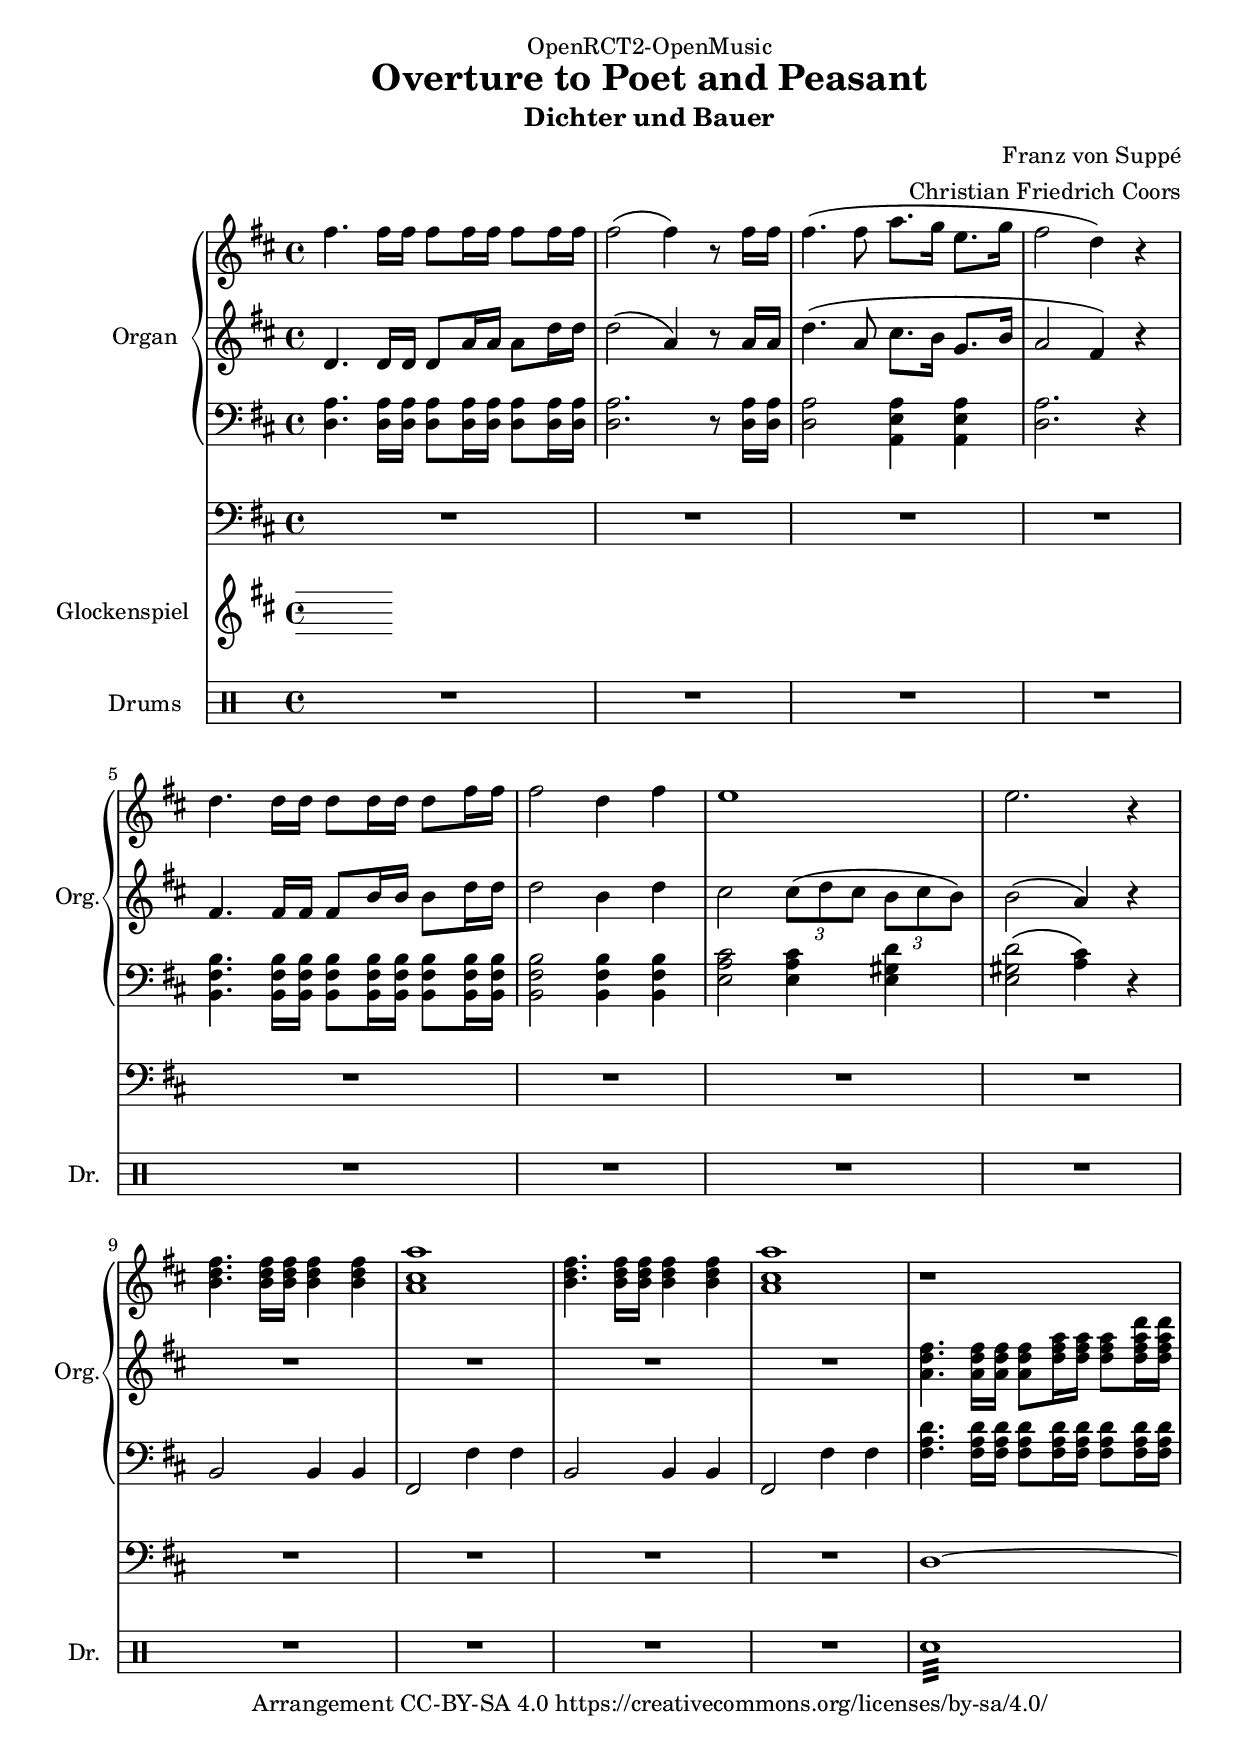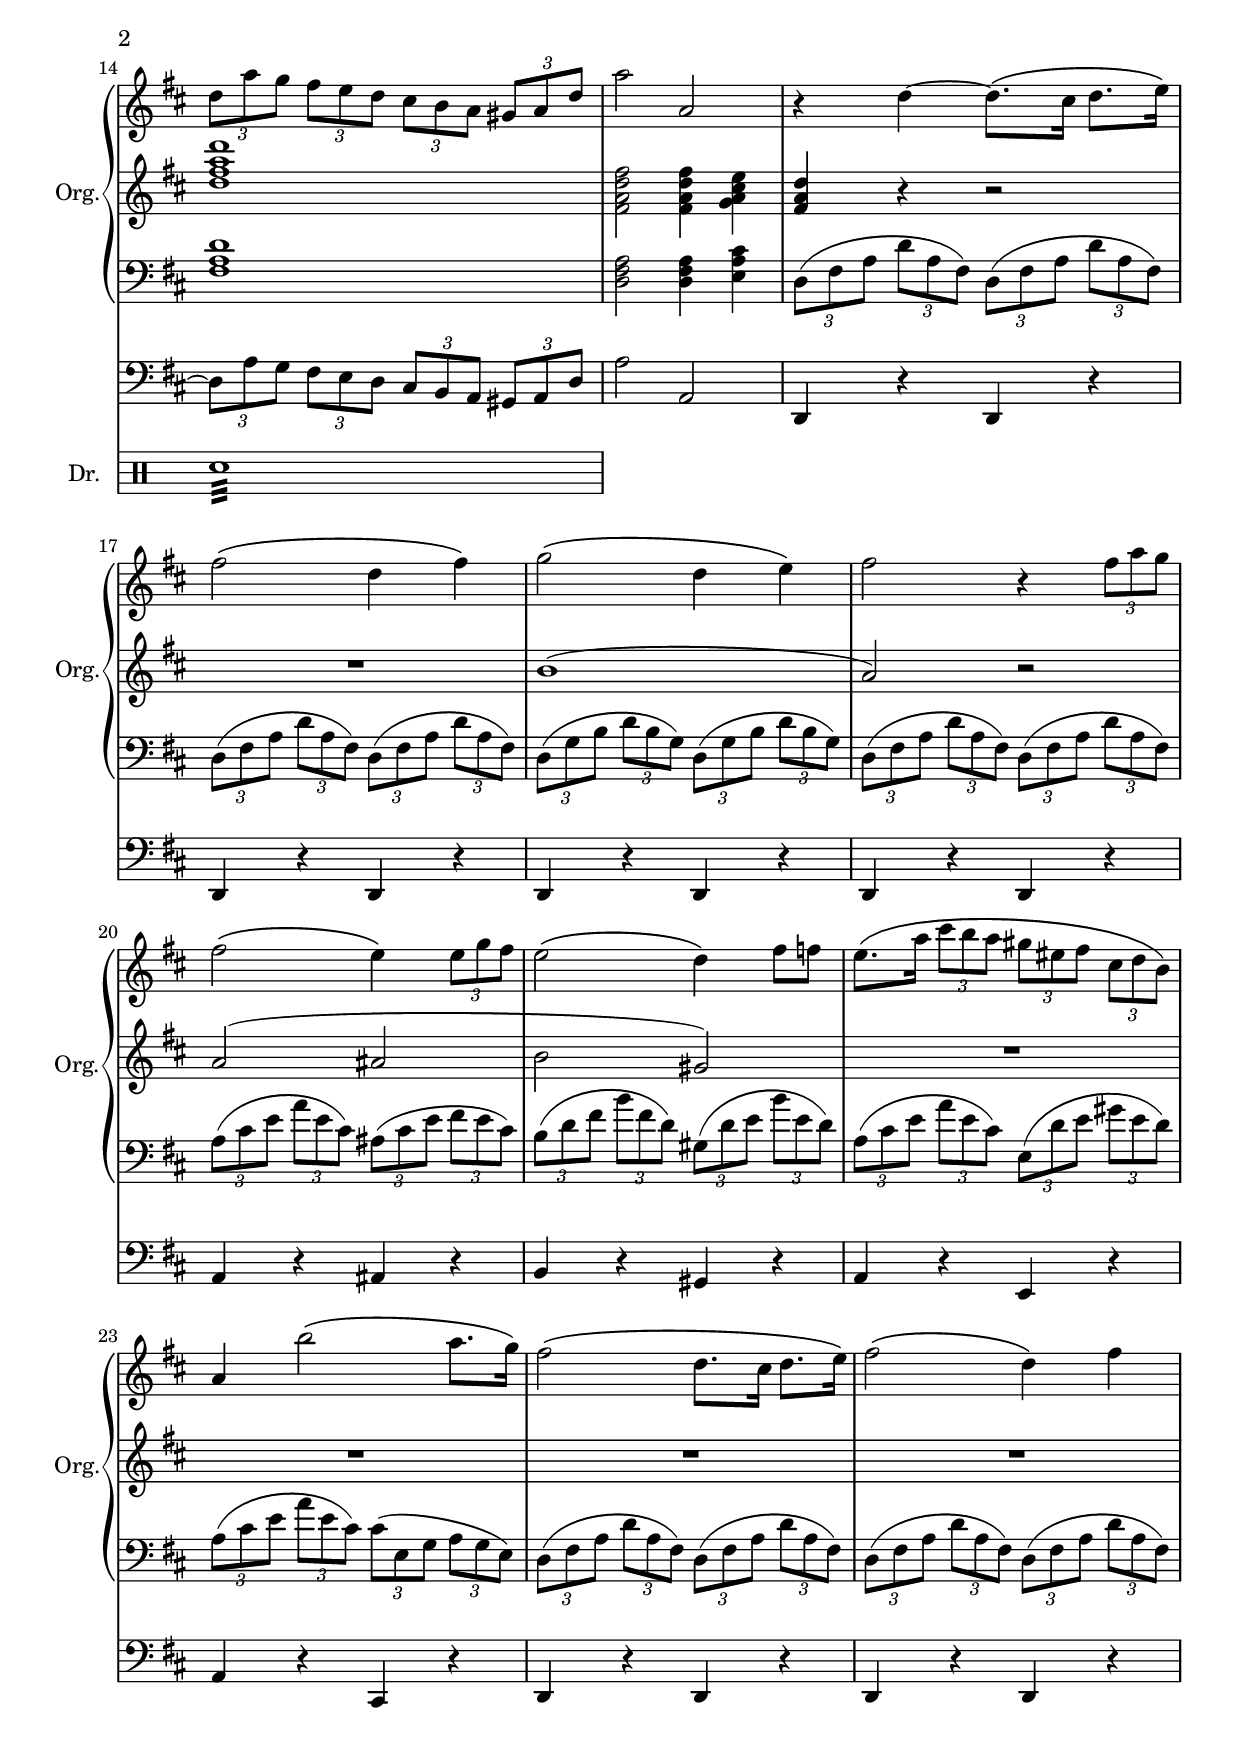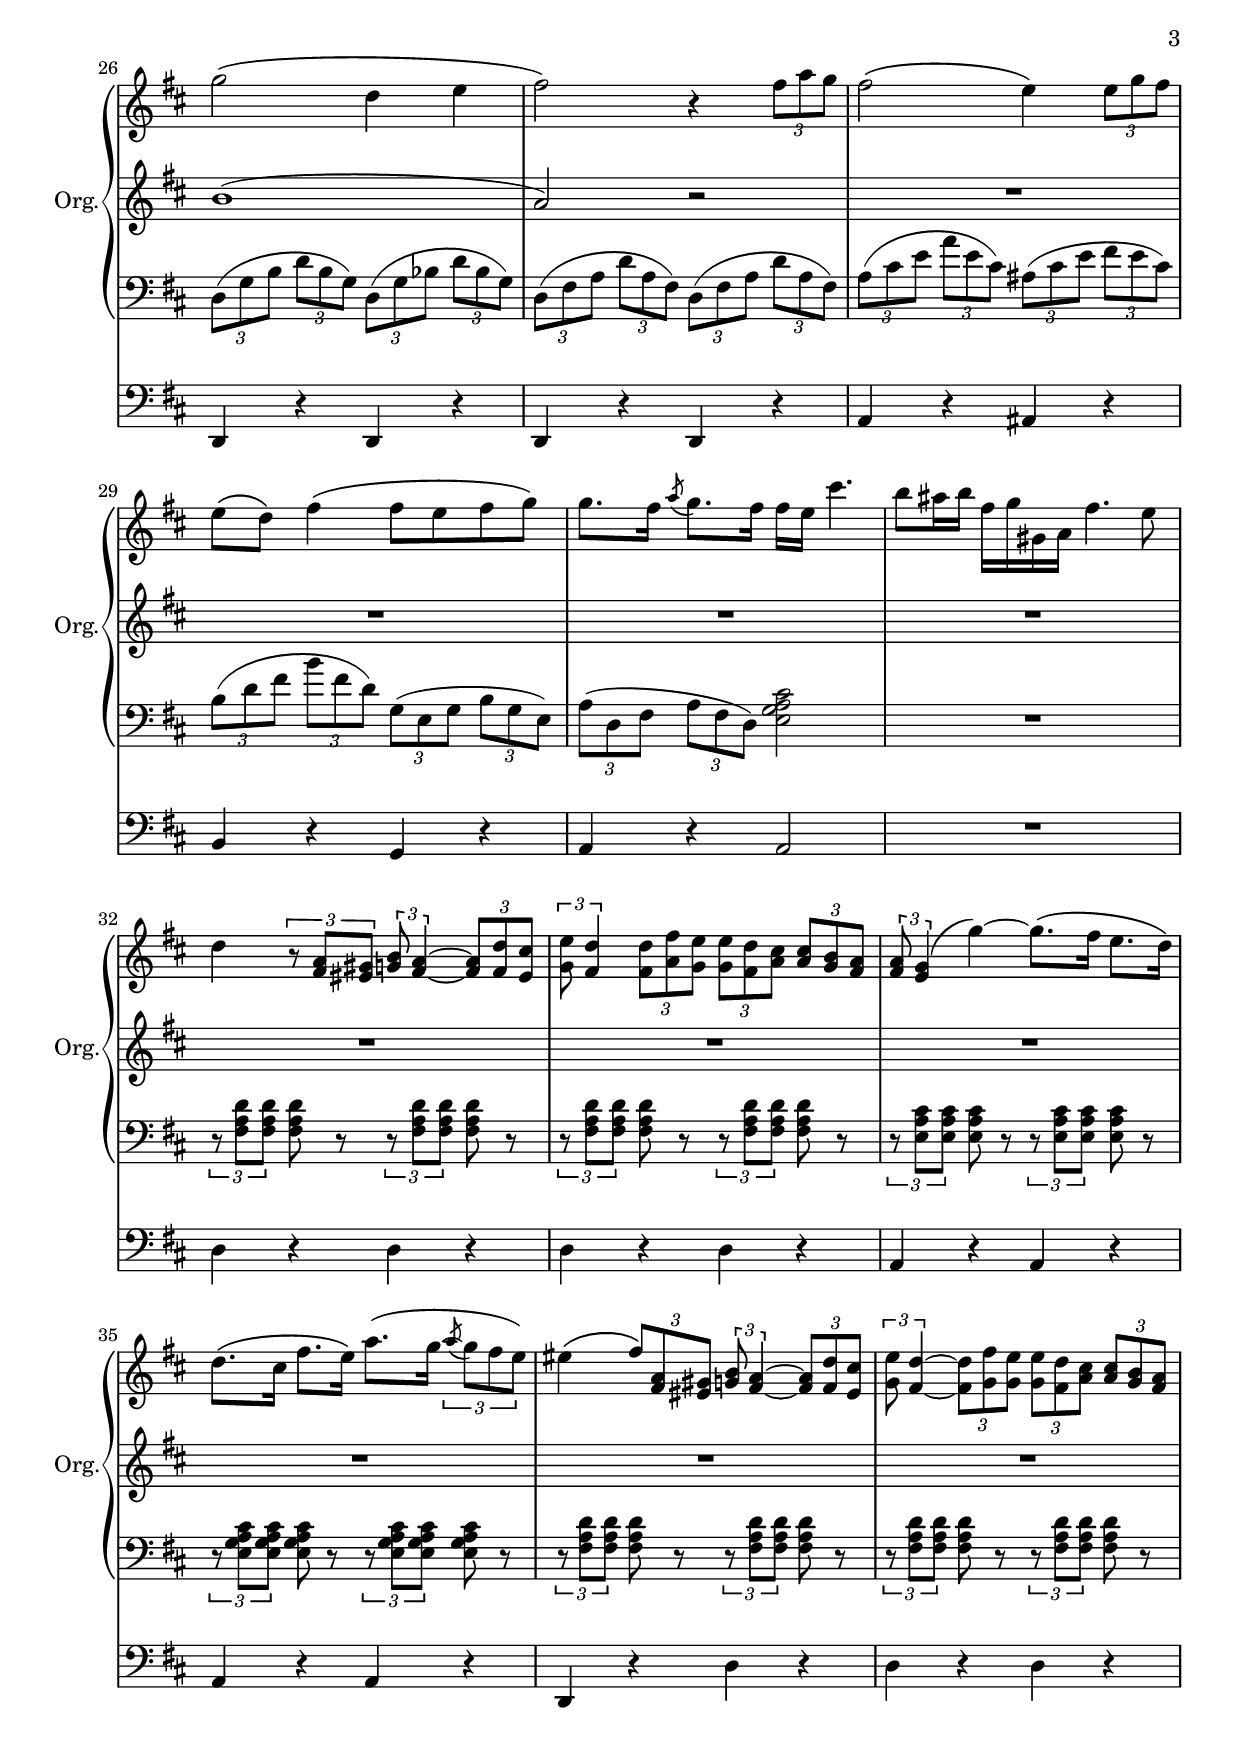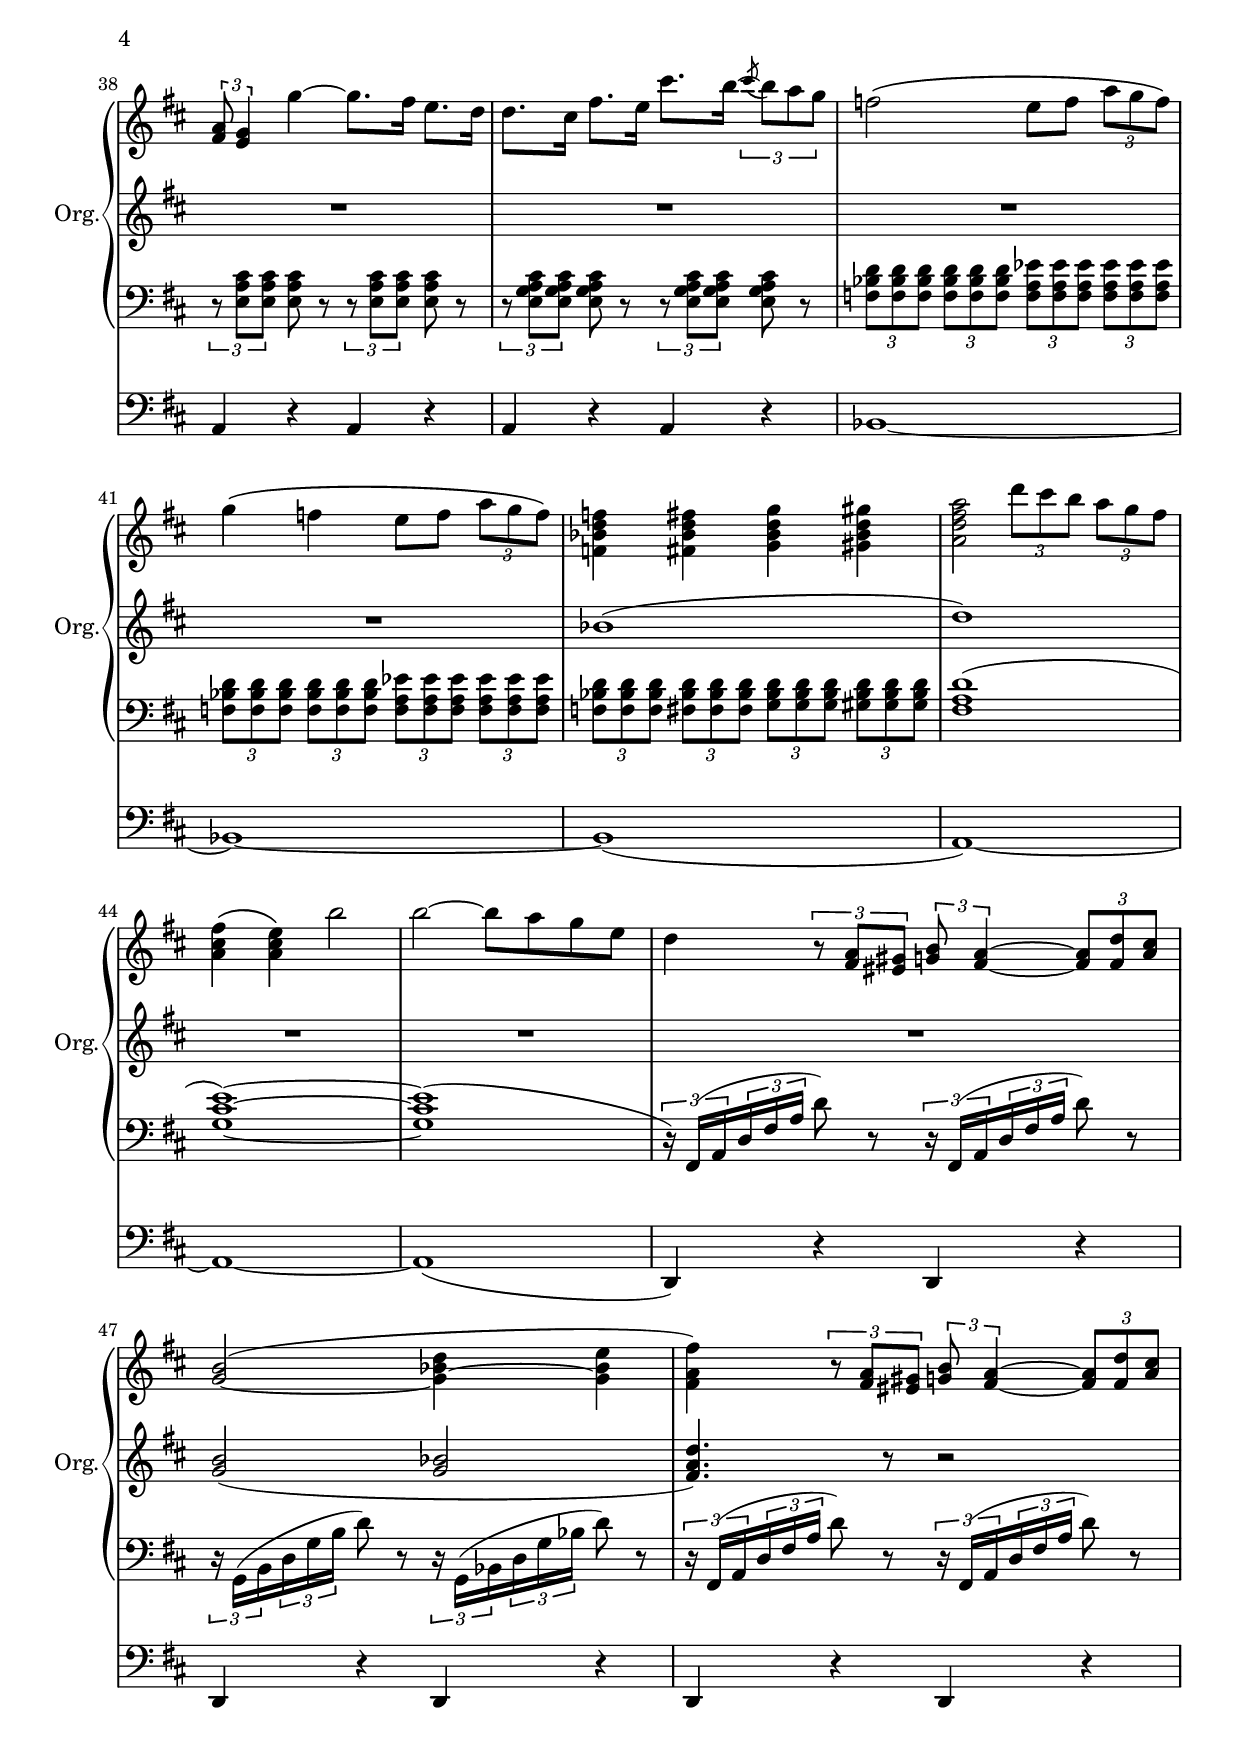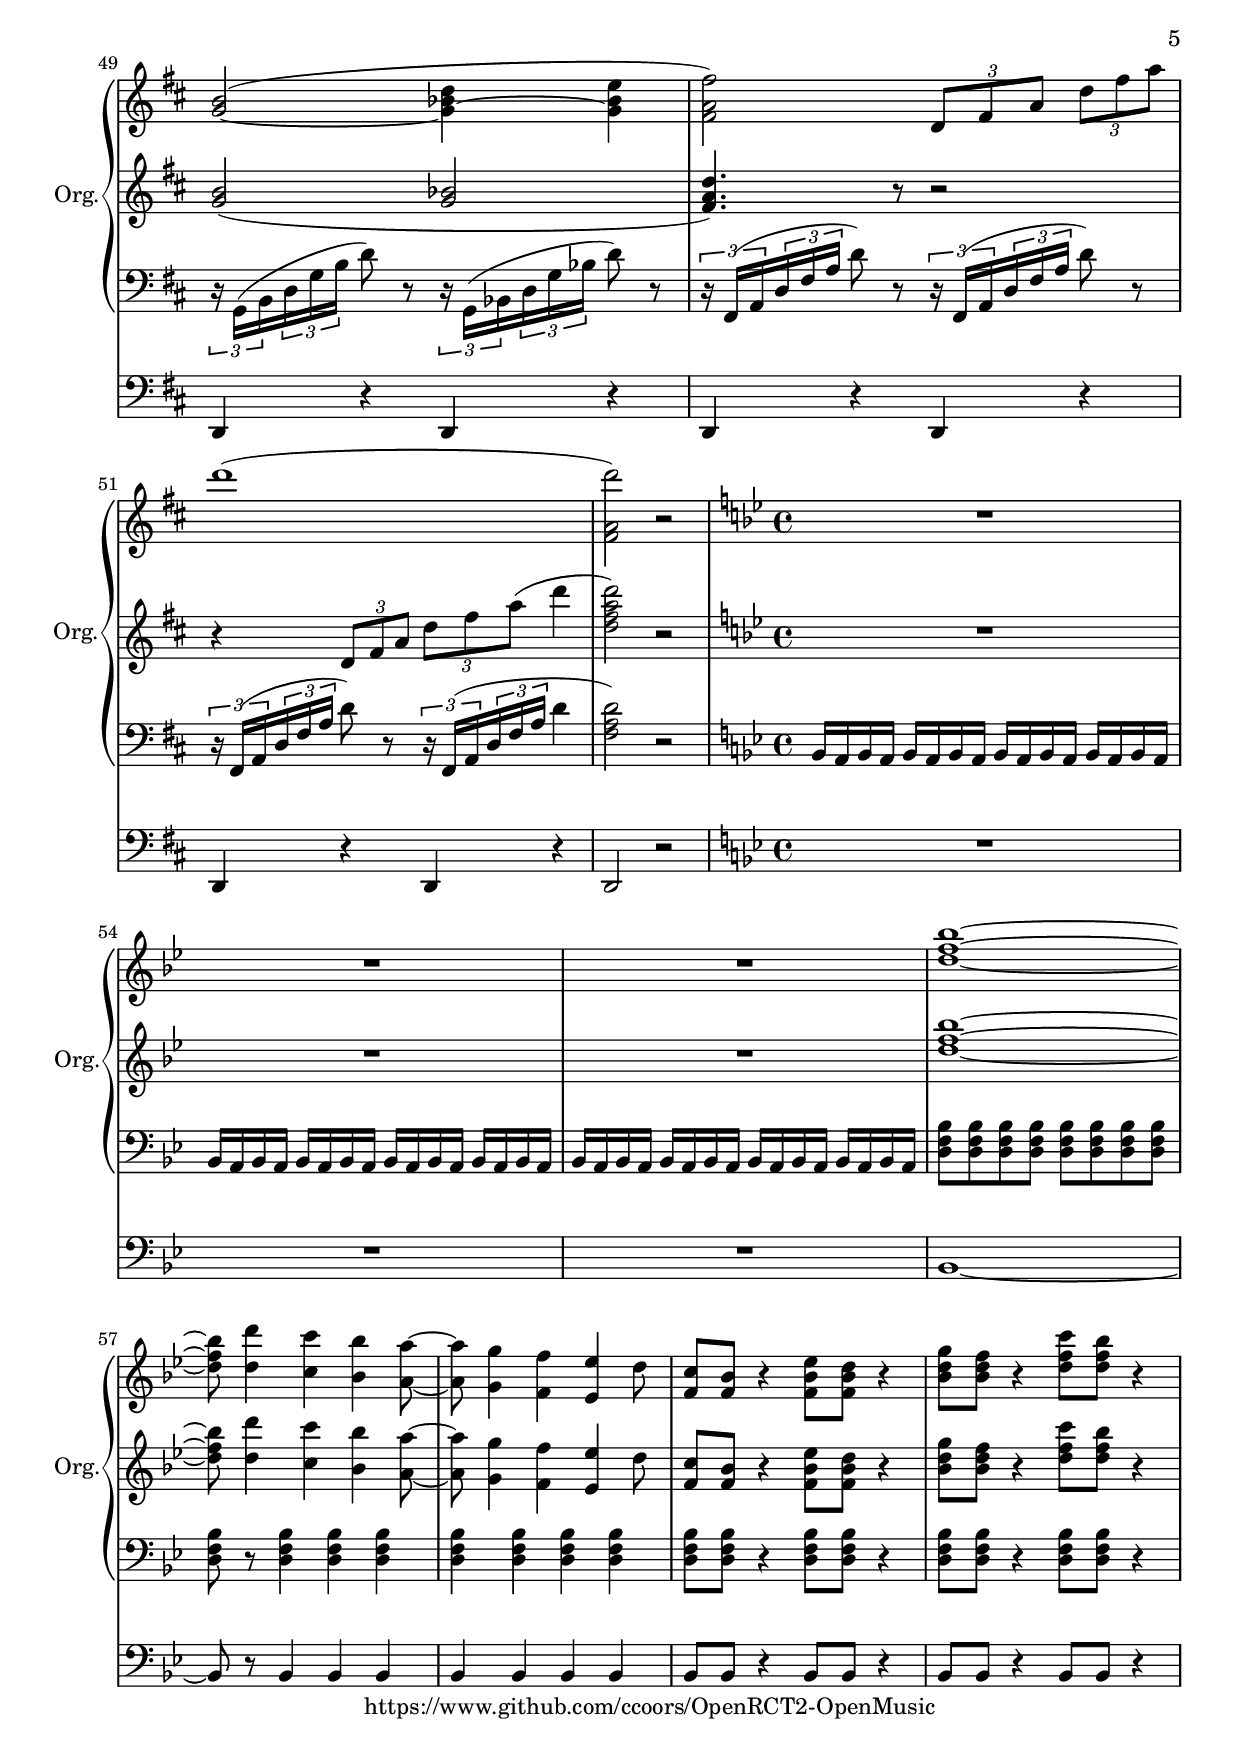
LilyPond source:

\version "2.18.2"
\include "articulate.ly"
#(define ac:normalFactor '(15 . 16))

\header {
  dedication = "OpenRCT2-OpenMusic"
  title = "Overture to Poet and Peasant"
  arranger = "Christian Friedrich Coors"
  subtitle = "Dichter und Bauer"
  composer = "Franz von Suppé"
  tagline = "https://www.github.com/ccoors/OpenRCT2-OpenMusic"
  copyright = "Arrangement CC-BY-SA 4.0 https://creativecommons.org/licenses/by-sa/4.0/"
}

\paper {
  #(set-paper-size "a4")
  left-margin = 2\cm
}

global_andante = {
  \key d \major
  \time 4/4
}

global_allegro = {
  \key g \minor
  \time 4/4
  \set Score.tempoHideNote = ##t
  \tempo 4 = 180
}

second_melody = \relative c'' {
  \global_andante
  
  fis4. fis16 fis fis8 fis16 fis fis8 fis16 fis
  fis2\( fis4\) r8 fis16 fis
  fis4.\( fis8 a8. g16 e8. g16
  fis2 d4\) r
  
  d4. d16 d d8 d16 d d8 fis16 fis
  fis2 d4 fis
  e1
  e2. r4
  
  \repeat unfold 2 {
    <b d fis>4. <b d fis>16 <b d fis> <b d fis>4 <b d fis>
    <a cis a'>1
  }
  
  r1
  \tuplet 3/2 { d8 a' g } \tuplet 3/2 { fis e d } \tuplet 3/2 { cis b a } \tuplet 3/2 { gis a d }
  a'2 a,
  r4 d4~ d8.\( cis16 d8. e16\)
  fis2\( d4 fis\)
  g2\( d4 e\)
  fis2 r4 \tuplet 3/2 { fis8 a g }
  fis2\( e4\) \tuplet 3/2 { e8 g fis }
  e2\( d4\) fis8 f
  e8.\( a16 \tuplet 3/2 { cis8 b a } \tuplet 3/2 { gis eis fis } \tuplet 3/2 { cis d b\) }
  a4 b'2\( a8. g16\)
  fis2\( d8. cis16 d8. e16\)
  fis2\( d4\) fis
  g2\( d4 e
  fis2\) r4 \tuplet 3/2 { fis8 a g }
  fis2\( e4\) \tuplet 3/2 { e8 g fis }
  e8\( d\) fis4\( fis8 e fis g\)
  g8. fis16 \acciaccatura a8 g8. fis16 fis e cis'4.
  b8 ais16 b fis g gis, a fis'4. e8
  
  d4 \tuplet 3/2 { r8 <fis, a> <eis gis> } \tuplet 3/2 { <g b>8 <fis a>4~ } \tuplet 3/2 { <fis a>8 <fis d'> <eis cis'> }
  \tuplet 3/2 { <g e'>8 <fis d'>4 } \tuplet 3/2 { <fis d'>8 <a fis'> <g e'> } \tuplet 3/2 { <g e'> <fis d'> <a cis> } \tuplet 3/2 { <a cis> <g b> <fis a> }
  \tuplet 3/2 { <fis a>8 <e g>4\( } g'4\)~ g8.\( fis16 e8. d16\)
  d8.\( cis16 fis8. e16\) a8.\( g16~ \tuplet 3/2 { \acciaccatura a8 g8 fis e\) }
  eis4\( \tuplet 3/2 { fis8\) <fis, a> <eis gis> } \tuplet 3/2 { <g b> <fis a>4~ } \tuplet 3/2 { <fis a>8 <fis d'> <eis cis'> }
  \tuplet 3/2 { <g e'>8 <fis d'>4~ } \tuplet 3/2 { <fis d'>8 <g fis'> <g e'> } \tuplet 3/2 { <g e'> <fis d'> <a cis> } \tuplet 3/2 { <a cis> <g b> <fis a> }
  \tuplet 3/2 { <fis a>8 <e g>4 } g'~ g8. fis16 e8. d16
  d8. cis16 fis8. e16 cis'8. b16~ \tuplet 3/2 { \acciaccatura cis8 b8 a g  }
  
  f2\( e8 f \tuplet 3/2 { a g f\) }
  g4\( f e8 f \tuplet 3/2 { a g f\) }
  <f, bes d f>4 <fis bes d fis> <g bes d g> <gis bes d gis>
  <a d fis a>2 \tuplet 3/2 { d'8 cis b } \tuplet 3/2 { a g fis }
  <a, cis fis>4\( <a cis e>\) b'2
  b~ b8 a g e
  d4 \tuplet 3/2 { r8 <fis, a> <eis gis> } \tuplet 3/2 { <g b> <fis a>4~ } \tuplet 3/2 { <fis a>8 <fis d'> <a cis> }
  <g~ b>2( <g~ bes d>4 <g bes e>
  <fis a fis'>4) \tuplet 3/2 { r8 <fis a> <eis gis> } \tuplet 3/2 { <g b> <fis a>4~ } \tuplet 3/2 { <fis a>8 <fis d'> <a cis> }
  <g~ b>2( <g~ bes d>4 <g bes e>
  <fis a fis'>2) \tuplet 3/2 { d8 fis a } \tuplet 3/2 { d fis a }
  d1(
  
  <fis,, a d'>2) r
  
  \global_allegro
  R1*3
  <d' f bes>1~
  <d f bes>8 <d d'>4 <c c'> <bes bes'> <a a'>8~
  <a a'> <g g'>4 <f f'> <es es'> d'8
  <c f,>8 <bes f> r4 <f bes es>8 <f bes d> r4
  <bes d g>8 <bes d f> r4 <d f c'>8 <d f bes>8 r4
}

melody = \relative c'' {
  \global_andante
  
  d,4. d16 d d8 a'16 a a8 d16 d
  d2\( a4\) r8 a16 a
  d4.\( a8 cis8. b16 g8. b16
  a2 fis4\) r
  
  fis4. fis16 fis fis8 b16 b b8 d16 d
  d2 b4 d
  cis2 \tuplet 3/2 { cis8\( d cis } \tuplet 3/2 { b8 cis b\) }
  b2\( a4\) r
  
  R1*4
  <a d fis>4. <a d fis>16 <a d fis> <a d fis>8 <d fis a>16 <d fis a> <d fis a>8 <d fis a d>16 <d fis a d>
  <d fis a d>1
  <fis, a d fis>2 <fis a d fis>4 <g a cis e>
  
  <fis a d>4 r r2
  R1
  b1(
  a2) r
  a( ais
  b gis)
  R1*4
  b1(
  a2) r
  R1*14
  
  bes1(
  d)
  R1*3
  \repeat unfold 2 {
    <g, b>2( <g bes>
    <fis a d>4.) r8 r2
  }
  r4
  \tuplet 3/2 { d8 fis a } \tuplet 3/2 { d fis a( } d4
  <d, fis a d>2) r
  \global_allegro
  
  R1*3
  <d f bes>1~
  <d f bes>8 <d d'>4 <c c'> <bes bes'> <a a'>8~
  <a a'> <g g'>4 <f f'> <es es'> d'8
  <c f,>8 <bes f> r4 <f bes es>8 <f bes d> r4
  <bes d g>8 <bes d f> r4 <d f c'>8 <d f bes>8 r4
}

left = \relative c' {
  \global_andante
  
  <a d,>4. <a d,>16 <a d,> <a d,>8 <a d,>16 <a d,> <a d,>8 <a d,>16 <a d,>
  <a d,>2. r8 <a d,>16 <a d,>
  <a d,>2 <a e a,>4 <a e a,>
  <a d,>2. r4
  
  <b fis b,>4. <b fis b,>16 <b fis b,> <b fis b,>8 <b fis b,>16 <b fis b,> <b fis b,>8 <b fis b,>16 <b fis b,>
  <b fis b,>2 <b fis b,>4 <b fis b,>
  <cis a e>2 <cis a e>4 <d gis, e>
  <d gis, e>2\( <cis a>4\) r
  
  \repeat unfold 2 {
    b,2 b4 b
    fis2 fis'4 fis
  }
  
  <fis a d>4. <fis a d>16 <fis a d> <fis a d>8 <fis a d>16 <fis a d> <fis a d>8 <fis a d>16 <fis a d>
  <fis a d>1
  <d fis a>2 <d fis a>4 <e a cis>
  
  \repeat unfold 2 {
    \tuplet 3/2 { d8( fis a } \tuplet 3/2 { d a fis) } \tuplet 3/2 { d( fis a } \tuplet 3/2 { d a fis) }
  }
  \tuplet 3/2 { d8( g b } \tuplet 3/2 { d b g) } \tuplet 3/2 { d( g b } \tuplet 3/2 { d b g) }
  \tuplet 3/2 { d8( fis a } \tuplet 3/2 { d a fis) } \tuplet 3/2 { d( fis a } \tuplet 3/2 { d a fis) }
  \tuplet 3/2 { a( cis e } \tuplet 3/2 { a e cis) } \tuplet 3/2 { ais( cis e } \tuplet 3/2 { fis e cis) }
  \tuplet 3/2 { b( d fis } \tuplet 3/2 { b fis d) } \tuplet 3/2 { gis,( d' e } \tuplet 3/2 { b' e, d) }
  \tuplet 3/2 { a( cis e } \tuplet 3/2 { a e cis) } \tuplet 3/2 { e,( d' e } \tuplet 3/2 { gis e d) }
  \tuplet 3/2 { a( cis e } \tuplet 3/2 { a e cis) } \tuplet 3/2 { cis( e, g } \tuplet 3/2 { a g e) }
  \repeat unfold 2 { \tuplet 3/2 { d( fis a } \tuplet 3/2 { d a fis) } \tuplet 3/2 { d( fis a } \tuplet 3/2 { d a fis) } }
  \tuplet 3/2 { d( g b } \tuplet 3/2 { d b g) } \tuplet 3/2 { d( g bes } \tuplet 3/2 { d bes g) }
  \tuplet 3/2 { d( fis a } \tuplet 3/2 { d a fis) } \tuplet 3/2 { d( fis a } \tuplet 3/2 { d a fis) }
  \tuplet 3/2 { a( cis e } \tuplet 3/2 { a e cis) } \tuplet 3/2 { ais( cis e } \tuplet 3/2 { fis e cis) }
  \tuplet 3/2 { b( d fis } \tuplet 3/2 { b fis d) } \tuplet 3/2 { g,( e g } \tuplet 3/2 { b g e) }
  \tuplet 3/2 { a( d, fis } \tuplet 3/2 { a fis d) } <e g a cis>2
  R1
  \repeat unfold 4 { \tuplet 3/2 { r8 <fis a d> <fis a d> } <fis a d> r }
  \repeat unfold 2 { \tuplet 3/2 { r8 <e a cis> <e a cis> } <e a cis> r }
  \repeat unfold 2 { \tuplet 3/2 { r8 <e g a cis> <e g a cis> } <e g a cis> r }
  \repeat unfold 4 { \tuplet 3/2 { r8 <fis a d> <fis a d> } <fis a d> r }
  \repeat unfold 2 { \tuplet 3/2 { r8 <e a cis> <e a cis> } <e a cis> r }
  \repeat unfold 2 { \tuplet 3/2 { r8 <e g a cis> <e g a cis> } <e g a cis> r }
  
  \repeat unfold 2 { \repeat unfold 2 { \tuplet 3/2 { \repeat unfold 3 { <f bes d>8 } } } \repeat unfold 2 { \tuplet 3/2 { \repeat unfold 3 { <f a es'>8 } } } }
  \tuplet 3/2 { \repeat unfold 3 { <f bes d>8 } } \tuplet 3/2 { \repeat unfold 3 { <fis bes d>8 } } \tuplet 3/2 { \repeat unfold 3 { <g bes d>8 } } \tuplet 3/2 { \repeat unfold 3 { <gis bes d>8 } }
  <fis a d>1(
  <g cis e>)~
  <g cis e>(
  
  \tuplet 3/2 { r16) fis,( a } \tuplet 3/2 { d fis a } d8) r8 \tuplet 3/2 { r16 fis,,( a } \tuplet 3/2 { d fis a } d8) r8
  \tuplet 3/2 { r16 g,,( b } \tuplet 3/2 { d g b } d8) r8 \tuplet 3/2 { r16 g,,( bes } \tuplet 3/2 { d g bes } d8) r8
  \tuplet 3/2 { r16 fis,,( a } \tuplet 3/2 { d fis a } d8) r8 \tuplet 3/2 { r16 fis,,( a } \tuplet 3/2 { d fis a } d8) r8
  \tuplet 3/2 { r16 g,,( b } \tuplet 3/2 { d g b } d8) r8 \tuplet 3/2 { r16 g,,( bes } \tuplet 3/2 { d g bes } d8) r8
  \tuplet 3/2 { r16 fis,,( a } \tuplet 3/2 { d fis a } d8) r8 \tuplet 3/2 { r16 fis,,( a } \tuplet 3/2 { d fis a } d8) r8
  \tuplet 3/2 { r16 fis,,( a } \tuplet 3/2 { d fis a } d8) r8 \tuplet 3/2 { r16 fis,,( a } \tuplet 3/2 { d fis a } d4
  <fis, a d>2) r
  
  \global_allegro
  \repeat unfold 3 { \repeat unfold 8 { bes,16 a } }
  \repeat unfold 8 { <d f bes>8 }
  <d f bes> r <d f bes>4 <d f bes> <d f bes>
  \repeat unfold 4 { <d f bes> }
  <d f bes>8 <d f bes> r4 <d f bes>8 <d f bes> r4
  <d f bes>8 <d f bes> r4 <d f bes>8 <d f bes> r4
  
}

pedal = \relative c {
  \global_andante
  
  R1*12
  d1~
  \tuplet 3/2 { d8 a' g } \tuplet 3/2 { fis e d } \tuplet 3/2 { cis b a } \tuplet 3/2 { gis a d }
  a'2 a,
  d,4 r d r 
  \repeat unfold 3 { d r d r }
  a' r ais4 r
  b r gis r
  a r e r
  a r cis, r
  \repeat unfold 4 { d r d r }
  a' r ais r
  b r g r
  a r a2
  R1
  \repeat unfold 2 { d4 r d r }
  \repeat unfold 2 { a r a r }
  d, r d' r
  d r d r
  \repeat unfold 2 { a r a r }
  bes1~
  bes~
  bes(
  a~)
  a~
  a(
  
  d,4) r d r
  \repeat unfold 5 { d r d r }
  d2 r
  
  \global_allegro
  R1*3
  bes'1~
  bes8 r bes4 bes bes
  bes bes bes bes
  bes8 bes r4 bes8 bes r4
  bes8 bes r4 bes8 bes r4
}

glockenspiel = \relative c'' {
  \global_andante
  
}

drum = \drummode {
  R1*12
  
  \repeat tremolo 32 sna32
  \repeat tremolo 32 sna32
}

organPart = <<
  \new PianoStaff \with {
    instrumentName = "Organ"
    shortInstrumentName = "Org."
  } <<
    \new Staff = "second melody" \with {
      midiInstrument = "drawbar organ"
    } \second_melody
    \new Staff = "melody" \with {
      midiInstrument = "church organ"
    } \melody
    \new Staff = "accompaniment" \with {
      midiInstrument = "reed organ"
    } { \clef bass \left }
  >>
  \new Staff = "pedal" \with {
    midiInstrument = "church organ"
  } { \clef bass \pedal }
>>

glockenspielPart = \new Staff \with {
  instrumentName = "Glockenspiel"
  shortInstrumentName = "Gls."
  midiInstrument = "vibraphone"
} \glockenspiel

drumPart = \new DrumStaff \with {
  \consists "Instrument_name_engraver"
  instrumentName = "Drums"
  shortInstrumentName = "Dr."
} \drum

\score {
  <<
    \organPart
    \glockenspielPart
    \drumPart
  >>
  
  \layout { }
}

\score {
  \unfoldRepeats \articulate <<
    \organPart
    \glockenspielPart
    \drumPart
  >>
  \midi {
    \tempo 4=60
  }
}
